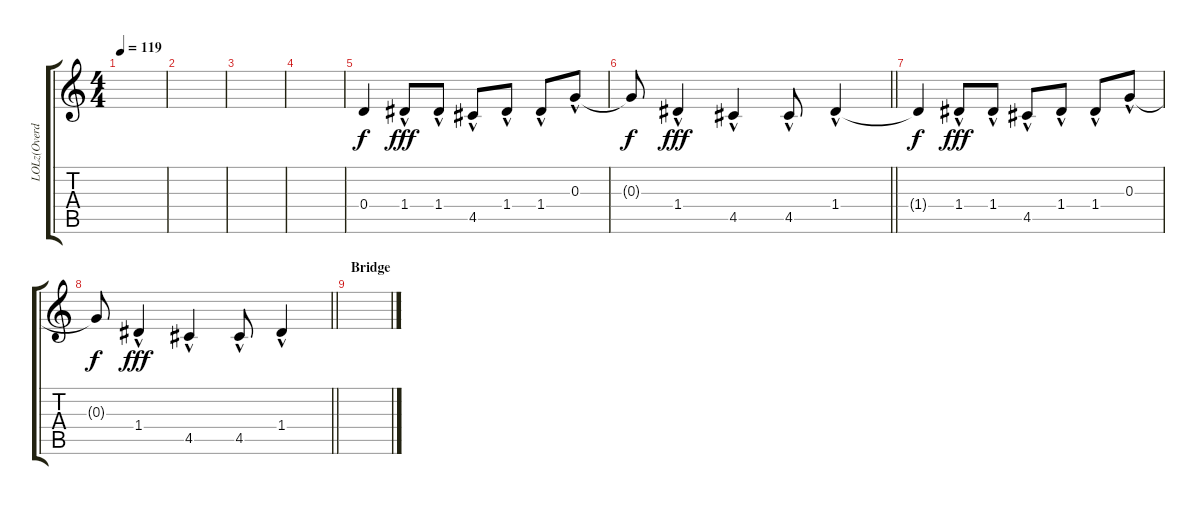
\track ("LOLz(Overdub/Lead)" "LOLz(Overd") {instrument electricguitarjazz}
\staff {score tabs}
\tuning (E4 B3 G3 D3 A2 E2) {hide}
\ts (4 4)
\tempo 119
\clef g2
\ks c
|
|
|
|
0.4.4{dy f} 1.4{hac}.8{dy fff volume 13 instrument electricguitarjazz} 1.4{hac}.8 4.5{hac}.8 1.4{hac}.8 1.4{hac}.8 0.3{hac}.8 |
\barLineRight lightlight
0.3{t}.8{dy f} 1.4{hac}.4{dy fff} 4.5{hac}.4 4.5{hac}.8 1.4{hac}.4 |
1.4{t}.4{dy f} 1.4{hac}.8{dy fff} 1.4{hac}.8 4.5{hac}.8 1.4{hac}.8 1.4{hac}.8 0.3{hac}.8 |
\barLineRight lightlight
0.3{t}.8{dy f} 1.4{hac}.4{dy fff} 4.5{hac}.4 4.5{hac}.8 1.4{hac}.4 |
\section ("" "Bridge")
